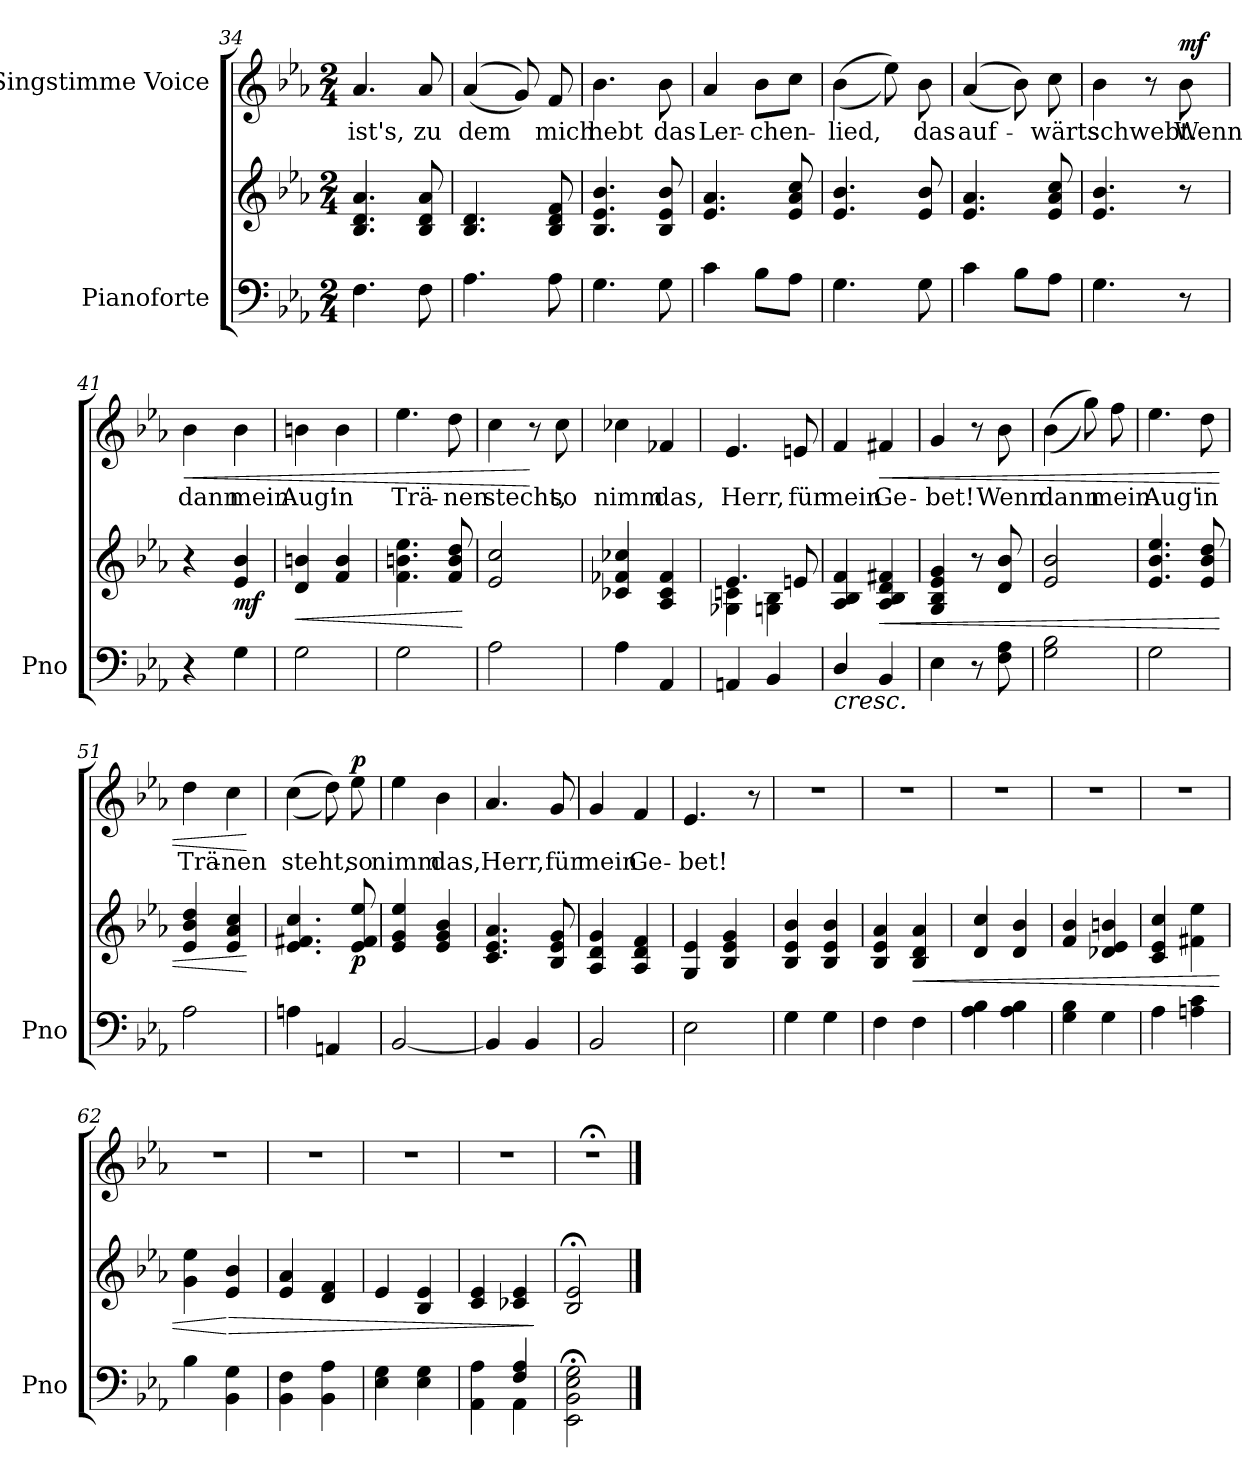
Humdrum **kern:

**kern	**kern	**dynam	**kern	**text	**dynam
*part2	*part2	*part2	*part1	*part1	*part1
*staff3	*staff2	*staff2/3	*staff1	*staff1	*staff1
*I"Pianoforte	*	*	*I"Singstimme Voice	*	*
*I'Pno	*	*	*	*	*
*clefF4	*clefG2	*	*clefG2	*	*
*k[b-e-a-]	*k[b-e-a-]	*	*k[b-e-a-]	*	*
*M2/4	*M2/4	*	*M2/4	*	*
=34	=34	=34	=34	=34	=34
!	!	!	!	!LO:LY:b	!
4.F\	4.B-/ 4.d/ 4.a-/	.	4.a-/	ist's,	.
!	!	!	!	!LO:LY:b	!
8F\	8B-/ 8d/ 8a-/	.	8a-/	zu	.
=35	=35	=35	=35	=35	=35
!	!	!	!	!LO:LY:b	!
4.A-\	4.B-/ 4.d/	.	((4a-/	dem	.
.	.	.	8g/))	.	.
!	!	!	!	!LO:LY:b	!
8A-\	8B-/ 8d/ 8f/	.	8f/	mich	.
=36	=36	=36	=36	=36	=36
!	!	!	!	!LO:LY:b	!
4.G\	4.B-/ 4.e-/ 4.b-/	.	4.b-\	hebt	.
!	!	!	!	!LO:LY:b	!
8G\	8B-/ 8e-/ 8b-/	.	8b-\	das	.
=37	=37	=37	=37	=37	=37
!	!	!	!	!LO:LY:b	!
4c\	4.e-/ 4.a-/	.	4a-/	Ler-	.
!	!	!	!	!LO:LY:b	!
8B-\L	.	.	8b-\L	-chen-	.
8A-\J	8e-/ 8a-/ 8cc/	.	8cc\J	.	.
=38	=38	=38	=38	=38	=38
!	!	!	!	!LO:LY:b	!
4.G\	4.e-/ 4.b-/	.	((4b-\	-lied,	.
.	.	.	8ee-\))	.	.
!	!	!	!	!LO:LY:b	!
8G\	8e-/ 8b-/	.	8b-\	das	.
=39	=39	=39	=39	=39	=39
!	!	!	!	!LO:LY:b	!
4c\	4.e-/ 4.a-/	.	((4a-/	auf-	.
8B-\L	.	.	8b-\))	.	.
!	!	!	!	!LO:LY:b	!
8A-\J	8e-/ 8a-/ 8cc/	.	8cc\	-wärts	.
=40	=40	=40	=40	=40	=40
!	!	!	!	!LO:LY:b	!
4.G\	4.e-/ 4.b-/	.	4b-\	schwebt.	.
.	.	.	8r	.	.
!	!	!	!	!LO:LY:b	!LO:DY:a
8r	8r	.	8b-\	Wenn	mf
!!LO:LB:g=z
=41	=41	=41	=41	=41	=41
!	!	!	!	!LO:LY:b	!LO:HP:b
4r	4r	.	4b-\	dann	<
!	!	!LO:DY:b	!	!LO:LY:b	!
4G\	4e-/ 4b-/	mf	4b-\	mein	.
=42	=42	=42	=42	=42	=42
!	!	!LO:HP:b	!	!LO:LY:b	!
2G\	4d/ 4bn/	<	4bn\	Aug'	.
!	!	!	!	!LO:LY:b	!
.	4f/ 4b/	.	4b\	in	.
=43	=43	=43	=43	=43	=43
!	!	!	!	!LO:LY:b	!
2G\	4.f\ 4.bn\ 4.ee-\	.	4.ee-\	Trä-	.
!	!	!	!	!LO:LY:b	!
.	8f/ 8b/ 8dd/	.	8dd\	-nen	.
.	.	[	.	.	.
=44	=44	=44	=44	=44	=44
!	!	!	!	!LO:LY:b	!
2A-\	2e-/ 2cc/	.	4cc\	stecht,	.
.	.	.	8r	.	[
!	!	!	!	!LO:LY:b	!
.	.	.	8cc\	so	.
=45	=45	=45	=45	=45	=45
!	!	!	!	!LO:LY:b	!
4A-\	4c-X/ 4f-X/ 4cc-X/	.	4cc-X\	nimm	.
!	!	!	!	!LO:LY:b	!
4AA-/	4A-/ 4c-/ 4f-/	.	4f-X/	das,	.
=46	=46	=46	=46	=46	=46
*	*^	*	*	*	*
!	!	!	!	!	!LO:LY:b	!
4AAn/	4.e-/	4G-X\ 4cn\	.	4.e-/	Herr,	.
4BB-/	.	4Gn\ 4B-\	.	.	.	.
!	!	!	!	!	!LO:LY:b	!
.	8en/	.	.	8en/	für	.
*	*v	*v	*	*	*	*
=47	=47	=47	=47	=47	=47
!	!	!LO:HP:b=2	!	!LO:LY:b	!
4D/	4A-/ 4B-/ 4f/	<	4f/	mein	.
!	!	!LO:HP:b	!	!LO:LY:b	!LO:HP:b
4BB-/	4A-/ 4B-/ 4d/ 4f#X/	<	4f#X/	Ge-	<
!!LO:LB:g=z
=48	=48	=48	=48	=48	=48
!	!	!	!	!LO:LY:b	!
4E-\	4G/ 4B-/ 4e-/ 4g/	.	4g/	-bet!	.
8r	8r	.	8r	.	.
!	!	!	!	!LO:LY:b	!
8F\ 8A-\	8d/ 8b-/	.	8b-\	Wenn	.
=49	=49	=49	=49	=49	=49
!	!	!	!	!LO:LY:b	!
2G\ 2B-\	2e-/ 2b-/	.	((4b-\	dann	.
.	.	.	8gg\))	.	.
!	!	!	!	!LO:LY:b	!
.	.	.	8ff\	mein	.
=50	=50	=50	=50	=50	=50
!	!	!	!	!LO:LY:b	!
2G\	4.e-/ 4.b-/ 4.ee-/	.	4.ee-\	Aug'	.
!	!	!	!	!LO:LY:b	!
.	8e-/ 8b-/ 8dd/	.	8dd\	in	.
=51	=51	=51	=51	=51	=51
!	!	!	!	!LO:LY:b	!
2A-\	4e-/ 4b-/ 4dd/	.	4dd\	Trä-	.
!	!	!	!	!LO:LY:b	!
.	4e-/ 4a-/ 4cc/	.	4cc\	-nen	.
.	.	[ [	.	.	[
=52	=52	=52	=52	=52	=52
!	!	!	!	!LO:LY:b	!
4An\	4.e-/ 4.f#X/ 4.cc/	.	((4cc\	steht,	.
4AAn/	.	.	8dd\))	.	.
!	!	!LO:DY:b	!	!LO:LY:b	!LO:DY:a
.	8e-/ 8f#/ 8ee-/	p	8ee-\	so	p
=53	=53	=53	=53	=53	=53
!	!	!	!	!LO:LY:b	!
[2BB-/	4e-/ 4g/ 4ee-/	.	4ee-\	nimm	.
!	!	!	!	!LO:LY:b	!
.	4e-/ 4g/ 4b-/	.	4b-\	das,	.
=54	=54	=54	=54	=54	=54
!	!	!	!	!LO:LY:b	!
4BB-/]	4.c/ 4.e-/ 4.a-/	.	4.a-/	Herr,	.
4BB-/	.	.	.	.	.
!	!	!	!	!LO:LY:b	!
.	8B-/ 8e-/ 8g/	.	8g/	für	.
=55	=55	=55	=55	=55	=55
!	!	!	!	!LO:LY:b	!
2BB-/	4A-/ 4d/ 4g/	.	4g/	mein	.
!	!	!	!	!LO:LY:b	!
.	4A-/ 4d/ 4f/	.	4f/	Ge-	.
!!LO:LB:g=z
=56	=56	=56	=56	=56	=56
!	!	!	!	!LO:LY:b	!
2E-\	4G/ 4e-/	.	4.e-/	-bet!	.
.	4B-/ 4e-/ 4g/	.	.	.	.
.	.	.	8r	.	.
=57	=57	=57	=57	=57	=57
4G\	4B-/ 4e-/ 4b-/	.	2r	.	.
4G\	4B-/ 4e-/ 4b-/	.	.	.	.
=58	=58	=58	=58	=58	=58
4F\	4B-/ 4e-/ 4a-/	.	2r	.	.
!	!	!LO:HP:b	!	!	!
4F\	4B-/ 4d/ 4a-/	<	.	.	.
=59	=59	=59	=59	=59	=59
4A-\ 4B-\	4d/ 4cc/	.	2r	.	.
4A-\ 4B-\	4d/ 4b-/	.	.	.	.
=60	=60	=60	=60	=60	=60
4G\ 4B-\	4f/ 4b-/	.	2r	.	.
4G\	4d-X/ 4e-/ 4bn/	.	.	.	.
=61	=61	=61	=61	=61	=61
4A-\	4c/ 4e-/ 4cc/	.	2r	.	.
4An\ 4c\	4f#X\ 4ee-\	.	.	.	.
=62	=62	=62	=62	=62	=62
4B-\	4g\ 4ee-\	.	2r	.	.
!	!	!LO:HP:n=1:b	!	!	!
4BB-\ 4G\	4e-/ 4b-/	[ >	.	.	.
=63	=63	=63	=63	=63	=63
4BB-\ 4F\	4e-/ 4a-/	.	2r	.	.
4BB-\ 4A-\	4d/ 4f/	.	.	.	.
=64	=64	=64	=64	=64	=64
4E-\ 4G\	4e-/	.	2r	.	.
4E-\ 4G\	4B-/ 4e-/	.	.	.	.
=65	=65	=65	=65	=65	=65
*^	*	*	*	*	*
4AA-\ 4A-\	4ryy	4c/ 4e-/	.	2r	.	.
4AA-\	4F/ 4A-/	4c-X/ 4e-/	.	.	.	.
*v	*v	*	*	*	*	*
.	.	]	.	.	.
=66	=66	=66	=66	=66	=66
2EE-\;< 2BB-\;< 2E-\;< 2G\;<	2B-/;< 2e-/;<	.	2r;<	.	.
==	==	==	==	==	==
*-	*-	*-	*-	*-	*-
